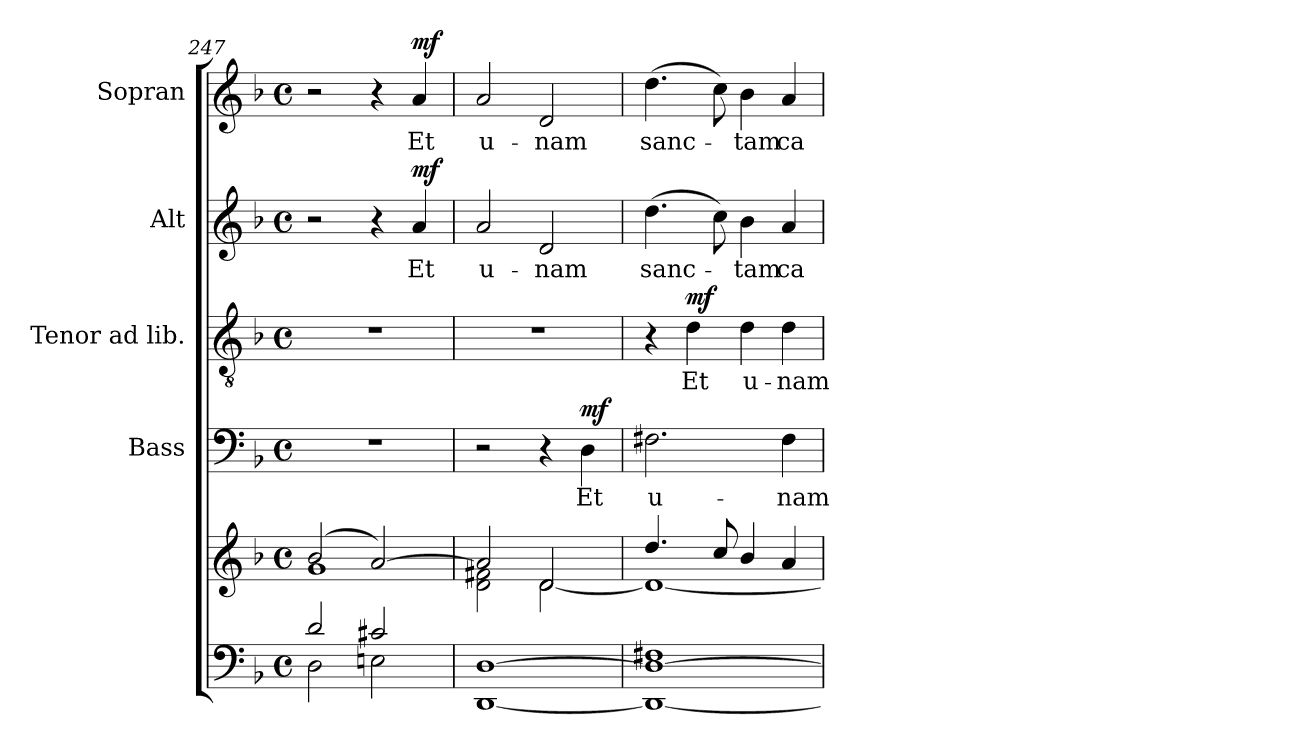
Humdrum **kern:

**kern	**kern	**kern	**text	**dynam	**kern	**text	**dynam	**kern	**text	**dynam	**kern	**text	**dynam
*part5	*part5	*part4	*part4	*part4	*part3	*part3	*part3	*part2	*part2	*part2	*part1	*part1	*part1
*staff6	*staff5	*staff4	*staff4	*staff4	*staff3	*staff3	*staff3	*staff2	*staff2	*staff2	*staff1	*staff1	*staff1
*	*	*I"Bass	*	*	*I"Tenor ad lib.	*	*	*I"Alt	*	*	*I"Sopran	*	*
*	*	*I'B.	*	*	*I'T.	*	*	*I'A.	*	*	*I'S.	*	*
!!LO:LB:g=z
*clefF4	*clefG2	*clefF4	*	*	*clefGv2	*	*	*clefG2	*	*	*clefG2	*	*
*k[b-]	*k[b-]	*k[b-]	*	*	*k[b-]	*	*	*k[b-]	*	*	*k[b-]	*	*
*F:	*F:	*F:	*	*	*F:	*	*	*F:	*	*	*F:	*	*
*M4/4	*M4/4	*M4/4	*	*	*M4/4	*	*	*M4/4	*	*	*M4/4	*	*
*met(c)	*met(c)	*met(c)	*	*	*met(c)	*	*	*met(c)	*	*	*met(c)	*	*
=247	=247	=247	=247	=247	=247	=247	=247	=247	=247	=247	=247	=247	=247
*^	*^	*	*	*	*	*	*	*	*	*	*	*	*
2d/	2D\	(2b-/	1g	1r	.	.	1r	.	.	2r	.	.	2r	.	.
2c#X/	2En\	[>2a/)	.	.	.	.	.	.	.	4r	.	.	4r	.	.
!	!	!	!	!	!	!	!	!	!	!	!LO:LY:b	!LO:DY:a	!	!LO:LY:b	!LO:DY:a
.	.	.	.	.	.	.	.	.	.	4a/	Et	mf	4a/	Et	mf
=248	=248	=248	=248	=248	=248	=248	=248	=248	=248	=248	=248	=248	=248	=248	=248
!	!	!	!	!	!	!	!	!	!	!	!LO:LY:b	!	!	!LO:LY:b	!
[>1D	[<1DD	2a/]	2d\ 2f#X\	2r	.	.	1r	.	.	2a/	u-	.	2a/	u-	.
!	!	!	!	!	!	!	!	!	!	!	!LO:LY:b	!	!	!LO:LY:b	!
.	.	2d/	[<2d\	4r	.	.	.	.	.	2d/	-nam	.	2d/	-nam	.
!	!	!	!	!	!LO:LY:b	!LO:DY:a	!	!	!	!	!	!	!	!	!
.	.	.	.	4D\	Et	mf	.	.	.	.	.	.	.	.	.
=249	=249	=249	=249	=249	=249	=249	=249	=249	=249	=249	=249	=249	=249	=249	=249
!	!	!	!	!	!LO:LY:b	!	!	!	!	!	!LO:LY:b	!	!	!LO:LY:b	!
1D_ 1F#X	1DD_	4.dd/	1d_	2.F#X\	u-	.	4r	.	.	(>4.dd\	sanc-	.	(>4.dd\	sanc-	.
!	!	!	!	!	!	!	!	!LO:LY:b	!LO:DY:a	!	!	!	!	!	!
.	.	.	.	.	.	.	4d\	Et	mf	.	.	.	.	.	.
.	.	8cc/	.	.	.	.	.	.	.	8cc\)	.	.	8cc\)	.	.
!	!	!	!	!	!	!	!	!LO:LY:b	!	!	!LO:LY:b	!	!	!LO:LY:b	!
.	.	4b-/	.	.	.	.	4d\	u-	.	4b-\	-tam	.	4b-\	-tam	.
!	!	!	!	!	!LO:LY:b	!	!	!LO:LY:b	!	!	!LO:LY:b	!	!	!LO:LY:b	!
.	.	4a/	.	4F#\	-nam	.	4d\	-nam	.	4a/	ca-	.	4a/	ca-	.
*v	*v	*	*	*	*	*	*	*	*	*	*	*	*	*	*
*	*v	*v	*	*	*	*	*	*	*	*	*	*	*	*
=	=	=	=	=	=	=	=	=	=	=	=	=	=
*-	*-	*-	*-	*-	*-	*-	*-	*-	*-	*-	*-	*-	*-
